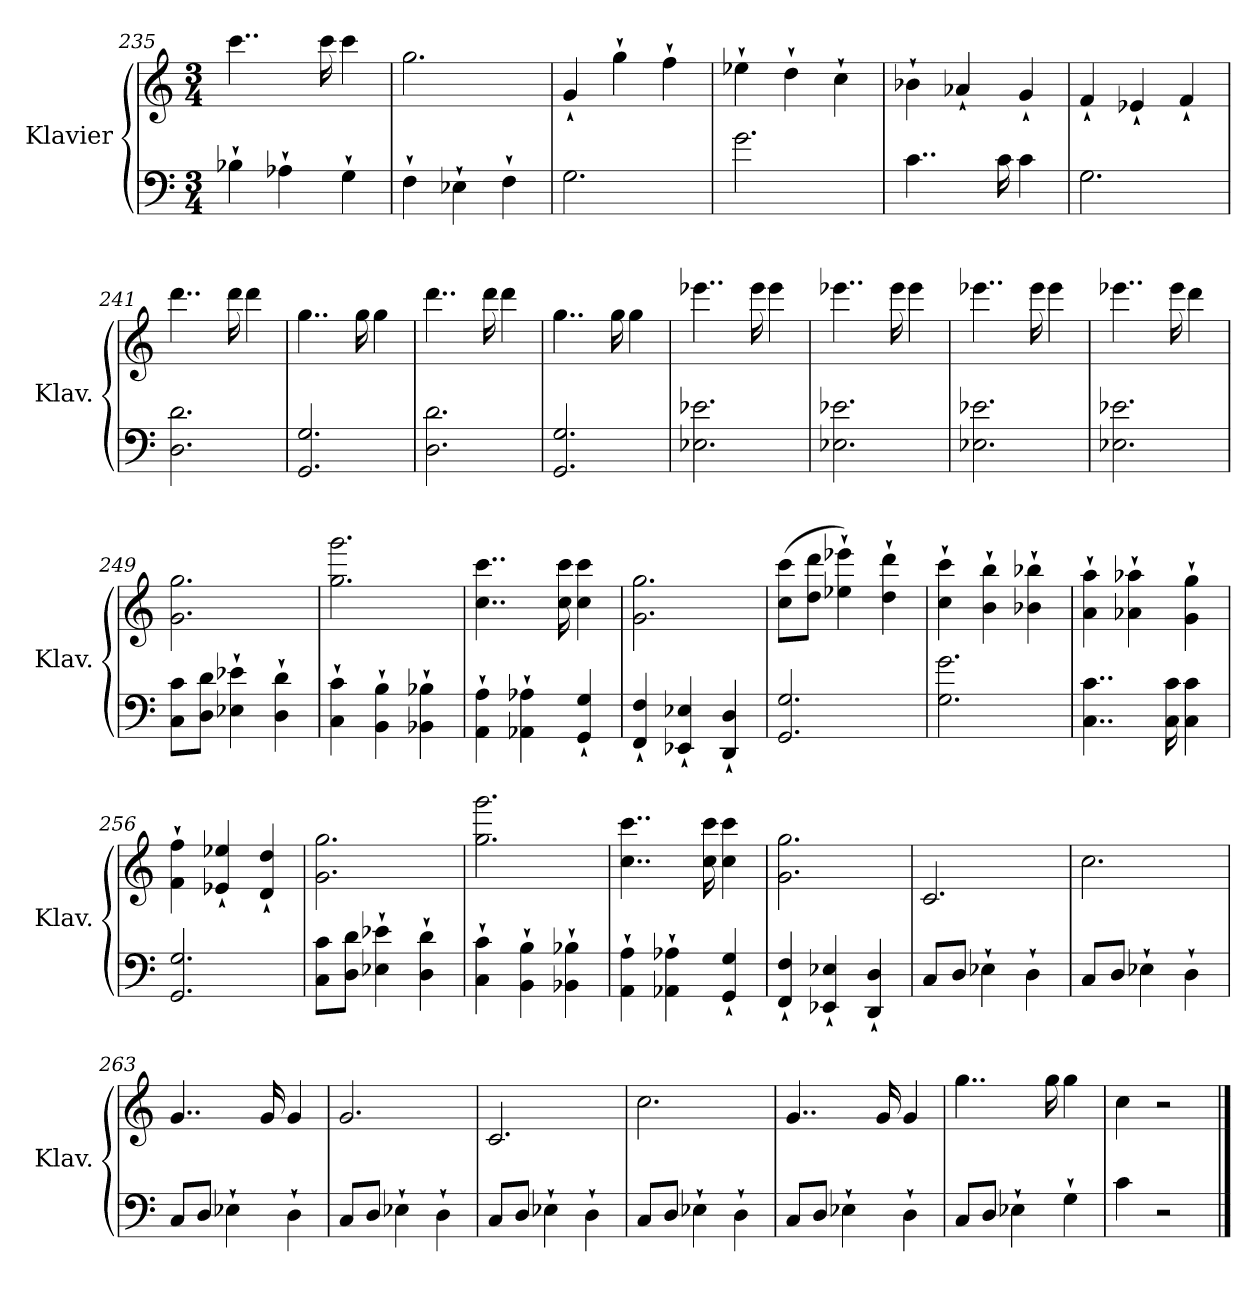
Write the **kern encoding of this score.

**kern	**kern
*part1	*part1
*staff2	*staff1
*I"Klavier	*
*I'Klav.	*
*clefF4	*clefG2
*k[]	*k[]
*M3/4	*M3/4
=235	=235
4B-X`\	4..ccc\
4A-X`\	.
.	16ccc\
4G`\	4ccc\
=236	=236
4F`\	2.gg\
4E-X`\	.
4F`\	.
=237	=237
2.G\	4g`/
.	4gg`\
.	4ff`\
=238	=238
2.g\	4ee-X`\
.	4dd`\
.	4cc`\
=239	=239
4..c\	4b-X`\
.	4a-X`/
16c\	.
4c\	4g`/
=240	=240
2.G\	4f`/
.	4e-X`/
.	4f`/
=241	=241
2.D\ 2.d\	4..ddd\
.	16ddd\
.	4ddd\
!!LO:LB:g=z
=242	=242
2.GG/ 2.G/	4..gg\
.	16gg\
.	4gg\
=243	=243
2.D\ 2.d\	4..ddd\
.	16ddd\
.	4ddd\
=244	=244
2.GG/ 2.G/	4..gg\
.	16gg\
.	4gg\
=245	=245
2.E-X\ 2.e-X\	4..eee-X\
.	16eee-\
.	4eee-\
=246	=246
2.E-X\ 2.e-X\	4..eee-X\
.	16eee-\
.	4eee-\
=247	=247
2.E-X\ 2.e-X\	4..eee-X\
.	16eee-\
.	4eee-\
=248	=248
2.E-X\ 2.e-X\	4..eee-X\
.	16eee-\
.	4ddd\
=249	=249
8C\ 8c\L	2.g\ 2.gg\
8D\ 8d\J	.
4E-X\` 4e-X\`	.
4D\` 4d\`	.
=250	=250
4C\` 4c\`	2.gg\ 2.ggg\
4BB\` 4B\`	.
4BB-X\` 4B-X\`	.
!!LO:LB:g=z
=251	=251
4AA\` 4A\`	4..cc\ 4..ccc\
4AA-X\` 4A-X\`	.
.	16cc\ 16ccc\
4GG/` 4G/`	4cc\ 4ccc\
=252	=252
4FF/` 4F/`	2.g\ 2.gg\
4EE-X/` 4E-X/`	.
4DD/` 4D/`	.
=253	=253
2.GG/ 2.G/	(>8cc\ 8ccc\L
.	8dd\ 8ddd\J
.	4ee-X\` 4eee-X\`)
.	4dd\` 4ddd\`
=254	=254
2.G\ 2.g\	4cc\` 4ccc\`
.	4b\` 4bb\`
.	4b-X\` 4bb-X\`
=255	=255
4..C\ 4..c\	4a\` 4aa\`
.	4a-X\` 4aa-X\`
16C\ 16c\	.
4C\ 4c\	4g\` 4gg\`
=256	=256
2.GG/ 2.G/	4f\` 4ff\`
.	4e-X/` 4ee-X/`
.	4d/` 4dd/`
=257	=257
8C\ 8c\L	2.g\ 2.gg\
8D\ 8d\J	.
4E-X\` 4e-X\`	.
4D\` 4d\`	.
=258	=258
4C\` 4c\`	2.gg\ 2.ggg\
4BB\` 4B\`	.
4BB-X\` 4B-X\`	.
!!LO:LB:g=z
=259	=259
4AA\` 4A\`	4..cc\ 4..ccc\
4AA-X\` 4A-X\`	.
.	16cc\ 16ccc\
4GG/` 4G/`	4cc\ 4ccc\
=260	=260
4FF/` 4F/`	2.g\ 2.gg\
4EE-X/` 4E-X/`	.
4DD/` 4D/`	.
=261	=261
8C/L	2.c/
8D/J	.
4E-X`\	.
4D`\	.
=262	=262
8C/L	2.cc\
8D/J	.
4E-X`\	.
4D`\	.
=263	=263
8C/L	4..g/
8D/J	.
4E-X`\	.
.	16g/
4D`\	4g/
=264	=264
8C/L	2.g/
8D/J	.
4E-X`\	.
4D`\	.
=265	=265
8C/L	2.c/
8D/J	.
4E-X`\	.
4D`\	.
=266	=266
8C/L	2.cc\
8D/J	.
4E-X`\	.
4D`\	.
!!LO:LB:g=z
=267	=267
8C/L	4..g/
8D/J	.
4E-X`\	.
.	16g/
4D`\	4g/
=268	=268
8C/L	4..gg\
8D/J	.
4E-X`\	.
.	16gg\
4G`\	4gg\
=269	=269
4c\	4cc\
2r	2r
==	==
*-	*-
